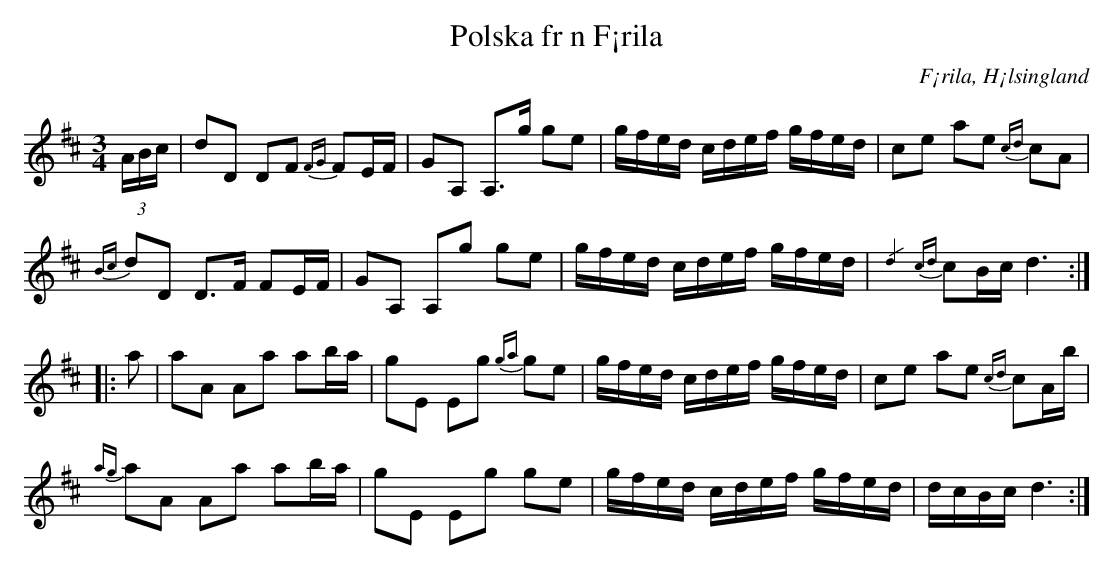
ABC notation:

X:1
T:Polska fr n F¡rila
O:F¡rila, H¡lsingland
M:3/4
L:1/16
U:t=turn
K:D
(3ABc | d2D2 D2F2 {F4/3G4/3}F2EF | G2A,2 A,2>g2 g2e2 | gfed cdef gfed | c2e2 a2e2 {cd}c2A2 |
{Bc}d2D2 D2>F2 F2EF | G2A,2 A,2g2 g2e2 | gfed cdef gfed | {/d2}{c3/3d3/3}c2Bc d6 ::
a2 | a2A2 A2a2 a2ba | g2E2 E2g2 {g3/3a3/3}g2e2 | gfed cdef gfed | c2e2 a2e2 {c3/3d3/3}c2A4/3b2/3 |
{a3/3g3/3}a2A2 A2a2 a2ba | g2E2 E2g2 g2e2 | gfed cdef gfed | dcBc d6 :|
